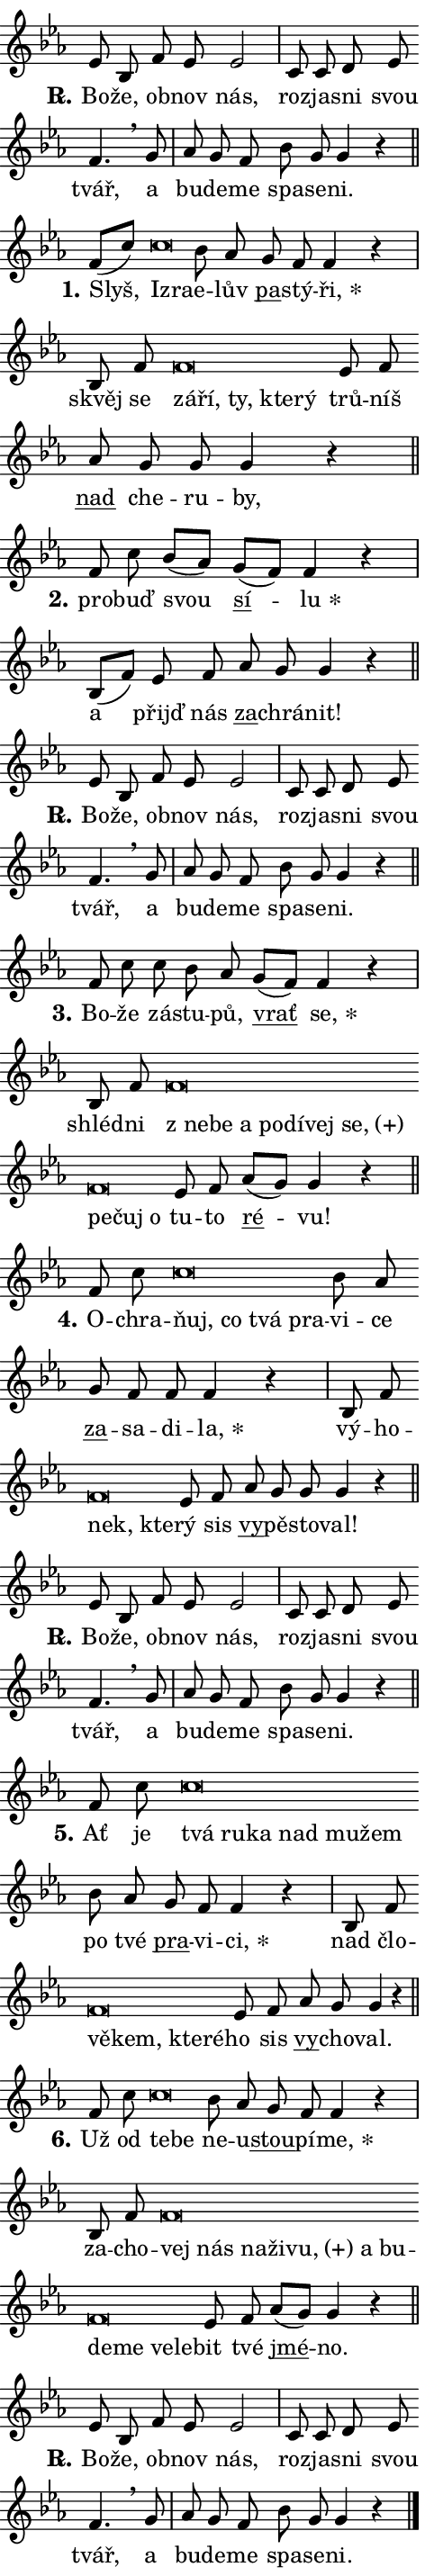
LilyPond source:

\version "2.24.0"
\header { tagline = "" }
\paper {
  indent = 0\cm
  top-margin = 0\cm
  right-margin = 0.13\cm % to fit lyric hyphens
  bottom-margin = 0\cm
  left-margin = 0\cm
  paper-width = 8\cm
  page-breaking = #ly:one-page-breaking
  system-system-spacing.basic-distance = #11
  score-system-spacing.basic-distance = #11
  ragged-last = ##f
}


%% Author: Thomas Morley
%% https://lists.gnu.org/archive/html/lilypond-user/2020-05/msg00002.html
#(define (line-position grob)
"Returns position of @var[grob} in current system:
   @code{'start}, if at first time-step
   @code{'end}, if at last time-step
   @code{'middle} otherwise
"
  (let* ((col (ly:item-get-column grob))
         (ln (ly:grob-object col 'left-neighbor))
         (rn (ly:grob-object col 'right-neighbor))
         (col-to-check-left (if (ly:grob? ln) ln col))
         (col-to-check-right (if (ly:grob? rn) rn col))
         (break-dir-left
           (and
             (ly:grob-property col-to-check-left 'non-musical #f)
             (ly:item-break-dir col-to-check-left)))
         (break-dir-right
           (and
             (ly:grob-property col-to-check-right 'non-musical #f)
             (ly:item-break-dir col-to-check-right))))
        (cond ((eqv? 1 break-dir-left) 'start)
              ((eqv? -1 break-dir-right) 'end)
              (else 'middle))))

#(define (tranparent-at-line-position vctor)
  (lambda (grob)
  "Relying on @code{line-position} select the relevant enry from @var{vctor}.
Used to determine transparency,"
    (case (line-position grob)
      ((end) (not (vector-ref vctor 0)))
      ((middle) (not (vector-ref vctor 1)))
      ((start) (not (vector-ref vctor 2))))))

noteHeadBreakVisibility =
#(define-music-function (break-visibility)(vector?)
"Makes @code{NoteHead}s transparent relying on @var{break-visibility}"
#{
  \override NoteHead.transparent =
    #(tranparent-at-line-position break-visibility)
#})

#(define delete-ledgers-for-transparent-note-heads
  (lambda (grob)
    "Reads whether a @code{NoteHead} is transparent.
If so this @code{NoteHead} is removed from @code{'note-heads} from
@var{grob}, which is supposed to be @code{LedgerLineSpanner}.
As a result ledgers are not printed for this @code{NoteHead}"
    (let* ((nhds-array (ly:grob-object grob 'note-heads))
           (nhds-list
             (if (ly:grob-array? nhds-array)
                 (ly:grob-array->list nhds-array)
                 '()))
           ;; Relies on the transparent-property being done before
           ;; Staff.LedgerLineSpanner.after-line-breaking is executed.
           ;; This is fragile ...
           (to-keep
             (remove
               (lambda (nhd)
                 (ly:grob-property nhd 'transparent #f))
               nhds-list)))
      ;; TODO find a better method to iterate over grob-arrays, similiar
      ;; to filter/remove etc for lists
      ;; For now rebuilt from scratch
      (set! (ly:grob-object grob 'note-heads)  '())
      (for-each
        (lambda (nhd)
          (ly:pointer-group-interface::add-grob grob 'note-heads nhd))
        to-keep))))

squashNotes = {
  \override NoteHead.X-extent = #'(-0.2 . 0.2)
  \override NoteHead.Y-extent = #'(-0.75 . 0)
  \override NoteHead.stencil =
    #(lambda (grob)
       (let ((pos (ly:grob-property grob 'staff-position)))
         (begin
           (if (< pos -7) (display "ERROR: Lower brevis then expected\n") (display ""))
           (if (<= pos -6) ly:text-interface::print ly:note-head::print))))
}
unSquashNotes = {
  \revert NoteHead.X-extent
  \revert NoteHead.Y-extent
  \revert NoteHead.stencil
}

hideNotes = \noteHeadBreakVisibility #begin-of-line-visible
unHideNotes = \noteHeadBreakVisibility #all-visible

% work-around for resetting accidentals
% https://lilypond.org/doc/v2.23/Documentation/notation/displaying-rhythms#unmetered-music
cadenzaMeasure = {
  \cadenzaOff
  \partial 1024 s1024
  \cadenzaOn
}

#(define-markup-command (accent layout props text) (markup?)
  "Underline accented syllable"
  (interpret-markup layout props
    #{\markup \override #'(offset . 4.3) \underline { #text }#}))

responsum = \markup \concat {
  "R" \hspace #-1.05 \path #0.1 #'((moveto 0 0.07) (lineto 0.9 0.8)) \hspace #0.05 "."
}

spaceSize = #0.6828661417322834 % exact space size for TeX Gyre Schola

\layout {
  \context {
    \Staff
    \remove "Time_signature_engraver"
    \override LedgerLineSpanner.after-line-breaking = #delete-ledgers-for-transparent-note-heads
  }
  \context {
    \Lyrics {
      \override LyricSpace.minimum-distance = \spaceSize
      \override LyricText.font-name = #"TeX Gyre Schola"
      \override LyricText.font-size = 1
      \override StanzaNumber.font-name = #"TeX Gyre Schola Bold"
      \override StanzaNumber.font-size = 1
    }
  }
  \context {
    \Score 
    \override NoteHead.text =
      #(lambda (grob) 
        (let ((pos (ly:grob-property grob 'staff-position)))
          #{\markup {
            \combine
              \halign #-0.55 \raise #(if (= pos -6) 0 0.5) \override #'(thickness . 2) \draw-line #'(3.2 . 0)
              \musicglyph "noteheads.sM1"
          }#}))
  }
}

% magnetic-lyrics.ily
%
%   written by
%     Jean Abou Samra <jean@abou-samra.fr>
%     Werner Lemberg <wl@gnu.org>
%
%   adapted by
%     Jiri Hon <jiri.hon@gmail.com>
%
% Version 2022-Apr-15

% https://www.mail-archive.com/lilypond-user@gnu.org/msg149350.html

#(define (Left_hyphen_pointer_engraver context)
   "Collect syllable-hyphen-syllable occurrences in lyrics and store
them in properties.  This engraver only looks to the left.  For
example, if the lyrics input is @code{foo -- bar}, it does the
following.

@itemize @bullet
@item
Set the @code{text} property of the @code{LyricHyphen} grob between
@q{foo} and @q{bar} to @code{foo}.

@item
Set the @code{left-hyphen} property of the @code{LyricText} grob with
text @q{foo} to the @code{LyricHyphen} grob between @q{foo} and
@q{bar}.
@end itemize

Use this auxiliary engraver in combination with the
@code{lyric-@/text::@/apply-@/magnetic-@/offset!} hook."
   (let ((hyphen #f)
         (text #f))
     (make-engraver
      (acknowledgers
       ((lyric-syllable-interface engraver grob source-engraver)
        (set! text grob)))
      (end-acknowledgers
       ((lyric-hyphen-interface engraver grob source-engraver)
        ;(when (not (grob::has-interface grob 'lyric-space-interface))
          (set! hyphen grob)));)
      ((stop-translation-timestep engraver)
       (when (and text hyphen)
         (ly:grob-set-object! text 'left-hyphen hyphen))
       (set! text #f)
       (set! hyphen #f)))))

#(define (lyric-text::apply-magnetic-offset! grob)
   "If the space between two syllables is less than the value in
property @code{LyricText@/.details@/.squash-threshold}, move the right
syllable to the left so that it gets concatenated with the left
syllable.

Use this function as a hook for
@code{LyricText@/.after-@/line-@/breaking} if the
@code{Left_@/hyphen_@/pointer_@/engraver} is active."
   (let ((hyphen (ly:grob-object grob 'left-hyphen #f)))
     (when hyphen
       (let ((left-text (ly:spanner-bound hyphen LEFT)))
         (when (grob::has-interface left-text 'lyric-syllable-interface)
           (let* ((common (ly:grob-common-refpoint grob left-text X))
                  (this-x-ext (ly:grob-extent grob common X))
                  (left-x-ext
                   (begin
                     ;; Trigger magnetism for left-text.
                     (ly:grob-property left-text 'after-line-breaking)
                     (ly:grob-extent left-text common X)))
                  ;; `delta` is the gap width between two syllables.
                  (delta (- (interval-start this-x-ext)
                            (interval-end left-x-ext)))
                  (details (ly:grob-property grob 'details))
                  (threshold (assoc-get 'squash-threshold details 0.2)))
             (when (< delta threshold)
               (let* (;; We have to manipulate the input text so that
                      ;; ligatures crossing syllable boundaries are not
                      ;; disabled.  For languages based on the Latin
                      ;; script this is essentially a beautification.
                      ;; However, for non-Western scripts it can be a
                      ;; necessity.
                      (lt (ly:grob-property left-text 'text))
                      (rt (ly:grob-property grob 'text))
                      (is-space (grob::has-interface hyphen 'lyric-space-interface))
                      (space (if is-space " " ""))
                      (extra-delta (if is-space spaceSize 0))
                      ;; Append new syllable.
                      (ltrt-space (if (and (string? lt) (string? rt))
                                (string-append lt space rt)
                                (make-concat-markup (list lt space rt))))
                      ;; Right-align `ltrt` to the right side.
                      (ltrt-space-markup (grob-interpret-markup
                               grob
                               (make-translate-markup
                                (cons (interval-length this-x-ext) 0)
                                (make-right-align-markup ltrt-space)))))
                 (begin
                   ;; Don't print `left-text`.
                   (ly:grob-set-property! left-text 'stencil #f)
                   ;; Set text and stencil (which holds all collected
                   ;; syllables so far) and shift it to the left.
                   (ly:grob-set-property! grob 'text ltrt-space)
                   (ly:grob-set-property! grob 'stencil ltrt-space-markup)
                   (ly:grob-translate-axis! grob (- (- delta extra-delta)) X))))))))))


#(define (lyric-hyphen::displace-bounds-first grob)
   ;; Make very sure this callback isn't triggered too early.
   (let ((left (ly:spanner-bound grob LEFT))
         (right (ly:spanner-bound grob RIGHT)))
     (ly:grob-property left 'after-line-breaking)
     (ly:grob-property right 'after-line-breaking)
     (ly:lyric-hyphen::print grob)))

squashThreshold = #0.4

\layout {
  \context {
    \Lyrics
    \consists #Left_hyphen_pointer_engraver
    \override LyricText.after-line-breaking =
      #lyric-text::apply-magnetic-offset!
    \override LyricHyphen.stencil = #lyric-hyphen::displace-bounds-first
    \override LyricText.details.squash-threshold = \squashThreshold
    \override LyricHyphen.minimum-distance = 0
    \override LyricHyphen.minimum-length = \squashThreshold
  }
}

squashText = \override LyricText.details.squash-threshold = 9999
unSquashText = \override LyricText.details.squash-threshold = \squashThreshold

leftText = \override LyricText.self-alignment-X = #LEFT
unLeftText = \revert LyricText.self-alignment-X

starOffset = #(lambda (grob) 
                (let ((x_offset (ly:self-alignment-interface::aligned-on-x-parent grob)))
                  (if (= x_offset 0) 0 (+ x_offset 1.2))))

star = #(define-music-function (syllable)(string?)
"Append star separator at the end of a syllable"
#{
  \once \override LyricText.X-offset = #starOffset
  \lyricmode { \markup {
    #syllable
    \override #'((font-name . "TeX Gyre Schola Bold")) \hspace #0.2 \lower #0.65 \larger "*"
  } }
#})

starAccent = #(define-music-function (syllable)(string?)
"Append star separator at the end of a syllable and make accent"
#{
  \once \override LyricText.X-offset = #starOffset
  \lyricmode { \markup {
    \accent #syllable
    \override #'((font-name . "TeX Gyre Schola Bold")) \hspace #0.2 \lower #0.65 \larger "*"
  } }
#})

breath = #(define-music-function (syllable)(string?)
"Append breathing indicator at the end of a syllable"
#{
  \lyricmode { \markup { #syllable "+" } }
#})

optionalBreath = #(define-music-function (syllable)(string?)
"Append optional breathing indicator at the end of a syllable"
#{
  \lyricmode { \markup { #syllable "(+)" } }
#})


\score {
    <<
        \new Voice = "melody" { \cadenzaOn \key es \major \relative { es'8 bes f' es es2 \cadenzaMeasure \bar "|" c8 c d es \bar "" f4. \breathe g8 \cadenzaMeasure \bar "|" as g f \bar "" bes g g4 r \cadenzaMeasure \bar "||" \break } }
        \new Lyrics \lyricsto "melody" { \lyricmode { \set stanza = \responsum
Bo -- že, ob -- nov nás, roz -- ja -- sni svou tvář, a bu -- de -- me spa -- se -- ni. } }
    >>
    \layout {}
}

\score {
    <<
        \new Voice = "melody" { \cadenzaOn \key es \major \relative { f'8[( c')] \bar "" \squashNotes c\breve*1/16 \hideNotes \breve*1/16 \bar "" \unHideNotes \unSquashNotes bes8 as \bar "" g f f4 r \cadenzaMeasure \bar "|" bes,8 f' \bar "" \squashNotes f\breve*1/16 \hideNotes \breve*1/16 \bar "" \breve*1/16 \bar "" \breve*1/16 \breve*1/16 \bar "" \unHideNotes \unSquashNotes es8 f \bar "" as g g g4 r \cadenzaMeasure \bar "||" \break } }
        \new Lyrics \lyricsto "melody" { \lyricmode { \set stanza = "1."
Slyš, \leftText Iz -- \squashText ra -- \unLeftText \unSquashText e -- lův \markup \accent pa -- stý -- \star ři, skvěj se \leftText zá -- \squashText ří, ty, kte -- rý \unLeftText \unSquashText trů -- níš \markup \accent nad che -- ru -- by, } }
    >>
    \layout {}
}

\score {
    <<
        \new Voice = "melody" { \cadenzaOn \key es \major \relative { f'8 c' bes8[( as)] \bar "" g[( f)] f4 r \cadenzaMeasure \bar "|" bes,8[( f')] es8 f \bar "" as g g4 r \cadenzaMeasure \bar "||" \break } }
        \new Lyrics \lyricsto "melody" { \lyricmode { \set stanza = "2."
pro -- buď svou \markup \accent sí -- \star lu a přijď nás \markup \accent za -- chrá -- nit! } }
    >>
    \layout {}
}

\score {
    <<
        \new Voice = "melody" { \cadenzaOn \key es \major \relative { es'8 bes f' es es2 \cadenzaMeasure \bar "|" c8 c d es \bar "" f4. \breathe g8 \cadenzaMeasure \bar "|" as g f \bar "" bes g g4 r \cadenzaMeasure \bar "||" \break } }
        \new Lyrics \lyricsto "melody" { \lyricmode { \set stanza = \responsum
Bo -- že, ob -- nov nás, roz -- ja -- sni svou tvář, a bu -- de -- me spa -- se -- ni. } }
    >>
    \layout {}
}

\score {
    <<
        \new Voice = "melody" { \cadenzaOn \key es \major \relative { f'8 c' \bar "" c bes8 as \bar "" g[( f)] f4 r \cadenzaMeasure \bar "|" bes,8 f' \bar "" \squashNotes f\breve*1/16 \hideNotes \breve*1/16 \bar "" \breve*1/16 \bar "" \breve*1/16 \bar "" \breve*1/16 \bar "" \breve*1/16 \bar "" \breve*1/16 \bar "" \breve*1/16 \bar "" \breve*1/16 \breve*1/16 \bar "" \unHideNotes \unSquashNotes es8 f \bar "" as[( g)] g4 r \cadenzaMeasure \bar "||" \break } }
        \new Lyrics \lyricsto "melody" { \lyricmode { \set stanza = "3."
Bo -- že zá -- stu -- pů, \markup \accent vrať \star se, shléd -- ni \leftText "z ne" -- \squashText be a po -- dí -- vej \optionalBreath se, pe -- čuj o \unLeftText \unSquashText tu -- to \markup \accent ré -- vu! } }
    >>
    \layout {}
}

\score {
    <<
        \new Voice = "melody" { \cadenzaOn \key es \major \relative { f'8 c' \bar "" \squashNotes c\breve*1/16 \hideNotes \breve*1/16 \bar "" \breve*1/16 \breve*1/16 \bar "" \unHideNotes \unSquashNotes bes8 as \bar "" g f f f4 r \cadenzaMeasure \bar "|" bes,8 f' \bar "" \squashNotes f\breve*1/16 \hideNotes \breve*1/16 \bar "" \unHideNotes \unSquashNotes es8 f \bar "" as g g g4 r \cadenzaMeasure \bar "||" \break } }
        \new Lyrics \lyricsto "melody" { \lyricmode { \set stanza = "4."
O -- chra -- \leftText ňuj, \squashText co tvá pra -- \unLeftText \unSquashText vi -- ce \markup \accent za -- sa -- di -- \star la, vý -- ho -- \leftText nek, \squashText kte -- \unLeftText \unSquashText rý sis \markup \accent vy -- pě -- sto -- val! } }
    >>
    \layout {}
}

\score {
    <<
        \new Voice = "melody" { \cadenzaOn \key es \major \relative { es'8 bes f' es es2 \cadenzaMeasure \bar "|" c8 c d es \bar "" f4. \breathe g8 \cadenzaMeasure \bar "|" as g f \bar "" bes g g4 r \cadenzaMeasure \bar "||" \break } }
        \new Lyrics \lyricsto "melody" { \lyricmode { \set stanza = \responsum
Bo -- že, ob -- nov nás, roz -- ja -- sni svou tvář, a bu -- de -- me spa -- se -- ni. } }
    >>
    \layout {}
}

\score {
    <<
        \new Voice = "melody" { \cadenzaOn \key es \major \relative { f'8 c' \bar "" \squashNotes c\breve*1/16 \hideNotes \breve*1/16 \bar "" \breve*1/16 \bar "" \breve*1/16 \bar "" \breve*1/16 \breve*1/16 \bar "" \unHideNotes \unSquashNotes bes8 as \bar "" g f f4 r \cadenzaMeasure \bar "|" bes,8 f' \bar "" \squashNotes f\breve*1/16 \hideNotes \breve*1/16 \bar "" \breve*1/16 \breve*1/16 \bar "" \unHideNotes \unSquashNotes es8 f \bar "" as g g4 r \cadenzaMeasure \bar "||" \break } }
        \new Lyrics \lyricsto "melody" { \lyricmode { \set stanza = "5."
Ať je \leftText tvá \squashText ru -- ka nad mu -- žem \unLeftText \unSquashText po tvé \markup \accent pra -- vi -- \star ci, nad člo -- \leftText vě -- \squashText kem, kte -- ré -- \unLeftText \unSquashText ho sis \markup \accent vy -- cho -- val. } }
    >>
    \layout {}
}

\score {
    <<
        \new Voice = "melody" { \cadenzaOn \key es \major \relative { f'8 c' \bar "" \squashNotes c\breve*1/16 \hideNotes \breve*1/16 \bar "" \unHideNotes \unSquashNotes bes8 as \bar "" g f f4 r \cadenzaMeasure \bar "|" bes,8 f' \bar "" \squashNotes f\breve*1/16 \hideNotes \breve*1/16 \bar "" \breve*1/16 \bar "" \breve*1/16 \bar "" \breve*1/16 \bar "" \breve*1/16 \bar "" \breve*1/16 \bar "" \breve*1/16 \bar "" \breve*1/16 \bar "" \breve*1/16 \breve*1/16 \bar "" \unHideNotes \unSquashNotes es8 f \bar "" as[( g)] g4 r \cadenzaMeasure \bar "||" \break } }
        \new Lyrics \lyricsto "melody" { \lyricmode { \set stanza = "6."
Už od \leftText te -- \squashText be \unLeftText \unSquashText ne -- u -- \markup \accent stou -- pí -- \star me, za -- cho -- \leftText vej \squashText nás na -- ži -- \optionalBreath vu, a bu -- de -- me ve -- le -- \unLeftText \unSquashText bit tvé \markup \accent jmé -- no. } }
    >>
    \layout {}
}

\score {
    <<
        \new Voice = "melody" { \cadenzaOn \key es \major \relative { es'8 bes f' es es2 \cadenzaMeasure \bar "|" c8 c d es \bar "" f4. \breathe g8 \cadenzaMeasure \bar "|" as g f \bar "" bes g g4 r \cadenzaMeasure \bar "||" \break } \bar "|." }
        \new Lyrics \lyricsto "melody" { \lyricmode { \set stanza = \responsum
Bo -- že, ob -- nov nás, roz -- ja -- sni svou tvář, a bu -- de -- me spa -- se -- ni. } }
    >>
    \layout {}
}
